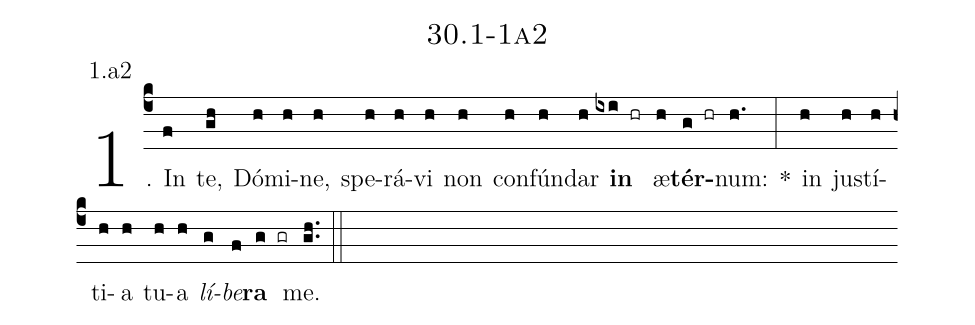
name: 30.1-1a2;
annotation: 1.a2;
%%
(c4)1. In(f) te,(gh) Dó(h)mi(h)ne,(h) spe(h)rá(h)vi(h) non(h) con(h)fún(h)dar(h) <b>in</b>(ixi hr) æ(h)<b>tér</b>(g hr)num:(h.) *(:) in(h) jus(h)tí(h)ti(h)a(h) tu(h)a(h) <i>lí</i>(g)<i>be</i>(f)<b>ra</b>(g gr) me.(gh..) (::)
